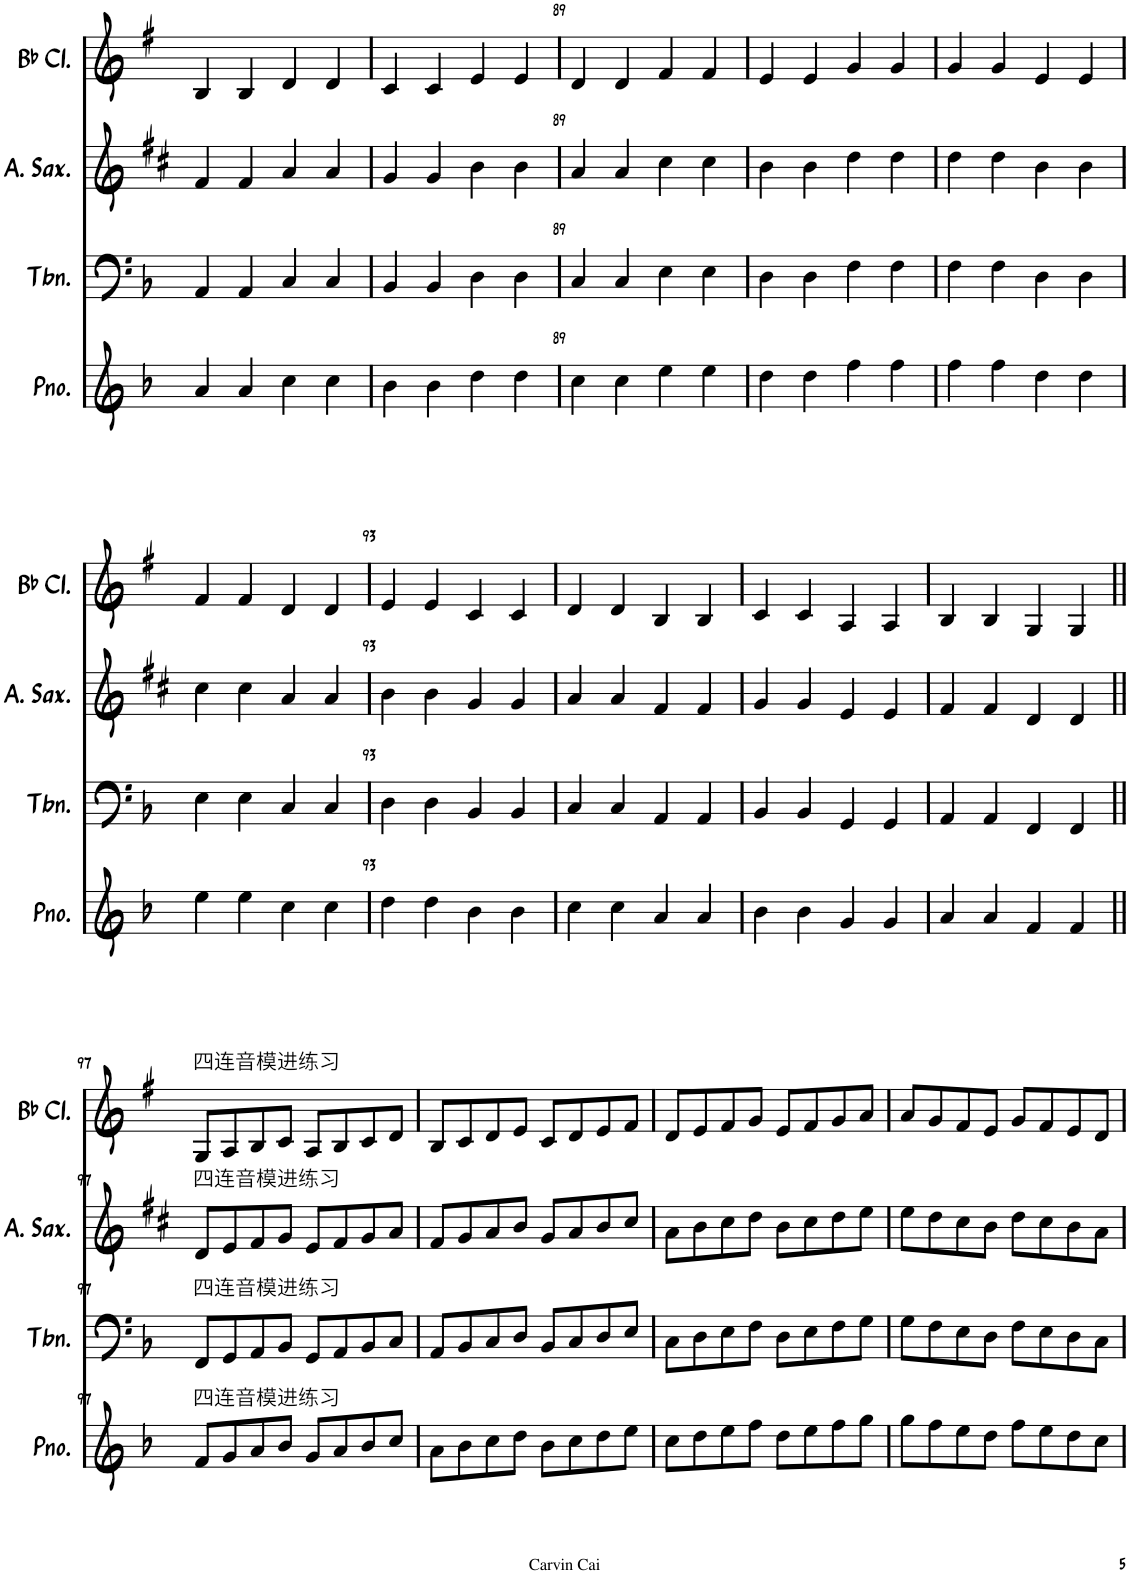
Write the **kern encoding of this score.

**kern	**kern	**kern	**kern
*part4	*part3	*part2	*part1
*staff4	*staff3	*staff2	*staff1
*I"钢琴	*I"长号	*I"中音萨克斯	*I"降B调单簧管
!!LO:PB:g=z
*clefG2	*clefF4	*clefG2	*clefG2
*	*	*Trd5c9	*Trd1c2
*k[b-]	*k[b-]	*k[f#c#]	*k[f#]
*M4/4	*M4/4	*M4/4	*M4/4
=87	=87	=87	=87
4a/	4AA/	4f#/	4B/
4a/	4AA/	4f#/	4B/
4cc\	4C/	4a/	4d/
4cc\	4C/	4a/	4d/
=88	=88	=88	=88
4b-\	4BB-/	4g/	4c/
4b-\	4BB-/	4g/	4c/
4dd\	4D\	4b\	4e/
4dd\	4D\	4b\	4e/
=89	=89	=89	=89
4cc\	4C/	4a/	4d/
4cc\	4C/	4a/	4d/
4ee\	4E\	4cc#\	4f#/
4ee\	4E\	4cc#\	4f#/
=90	=90	=90	=90
4dd\	4D\	4b\	4e/
4dd\	4D\	4b\	4e/
4ff\	4F\	4dd\	4g/
4ff\	4F\	4dd\	4g/
=91	=91	=91	=91
4ff\	4F\	4dd\	4g/
4ff\	4F\	4dd\	4g/
4dd\	4D\	4b\	4e/
4dd\	4D\	4b\	4e/
!!LO:LB:g=z
=92	=92	=92	=92
4ee\	4E\	4cc#\	4f#/
4ee\	4E\	4cc#\	4f#/
4cc\	4C/	4a/	4d/
4cc\	4C/	4a/	4d/
=93	=93	=93	=93
4dd\	4D\	4b\	4e/
4dd\	4D\	4b\	4e/
4b-\	4BB-/	4g/	4c/
4b-\	4BB-/	4g/	4c/
=94	=94	=94	=94
4cc\	4C/	4a/	4d/
4cc\	4C/	4a/	4d/
4a/	4AA/	4f#/	4B/
4a/	4AA/	4f#/	4B/
=95	=95	=95	=95
4b-\	4BB-/	4g/	4c/
4b-\	4BB-/	4g/	4c/
4g/	4GG/	4e/	4A/
4g/	4GG/	4e/	4A/
=96	=96	=96	=96
4a/	4AA/	4f#/	4B/
4a/	4AA/	4f#/	4B/
4f/	4FF/	4d/	4G/
4f/	4FF/	4d/	4G/
!!LO:LB:g=z
=97||	=97||	=97||	=97||
!	!	!	!LO:TX:a:t=四连音模进练习
!	!	!LO:TX:a:t=四连音模进练习	!
!	!LO:TX:a:t=四连音模进练习	!	!
!LO:TX:a:t=四连音模进练习	!	!	!
8f/L	8FF/L	8d/L	8G/L
8g/	8GG/	8e/	8A/
8a/	8AA/	8f#/	8B/
8b-/J	8BB-/J	8g/J	8c/J
8g/L	8GG/L	8e/L	8A/L
8a/	8AA/	8f#/	8B/
8b-/	8BB-/	8g/	8c/
8cc/J	8C/J	8a/J	8d/J
=98	=98	=98	=98
8a\L	8AA/L	8f#/L	8B/L
8b-\	8BB-/	8g/	8c/
8cc\	8C/	8a/	8d/
8dd\J	8D/J	8b/J	8e/J
8b-\L	8BB-/L	8g/L	8c/L
8cc\	8C/	8a/	8d/
8dd\	8D/	8b/	8e/
8ee\J	8E/J	8cc#/J	8f#/J
=99	=99	=99	=99
8cc\L	8C\L	8a\L	8d/L
8dd\	8D\	8b\	8e/
8ee\	8E\	8cc#\	8f#/
8ff\J	8F\J	8dd\J	8g/J
8dd\L	8D\L	8b\L	8e/L
8ee\	8E\	8cc#\	8f#/
8ff\	8F\	8dd\	8g/
8gg\J	8G\J	8ee\J	8a/J
=100	=100	=100	=100
8gg\L	8G\L	8ee\L	8a/L
8ff\	8F\	8dd\	8g/
8ee\	8E\	8cc#\	8f#/
8dd\J	8D\J	8b\J	8e/J
8ff\L	8F\L	8dd\L	8g/L
8ee\	8E\	8cc#\	8f#/
8dd\	8D\	8b\	8e/
8cc\J	8C\J	8a\J	8d/J
=	=	=	=
*-	*-	*-	*-
